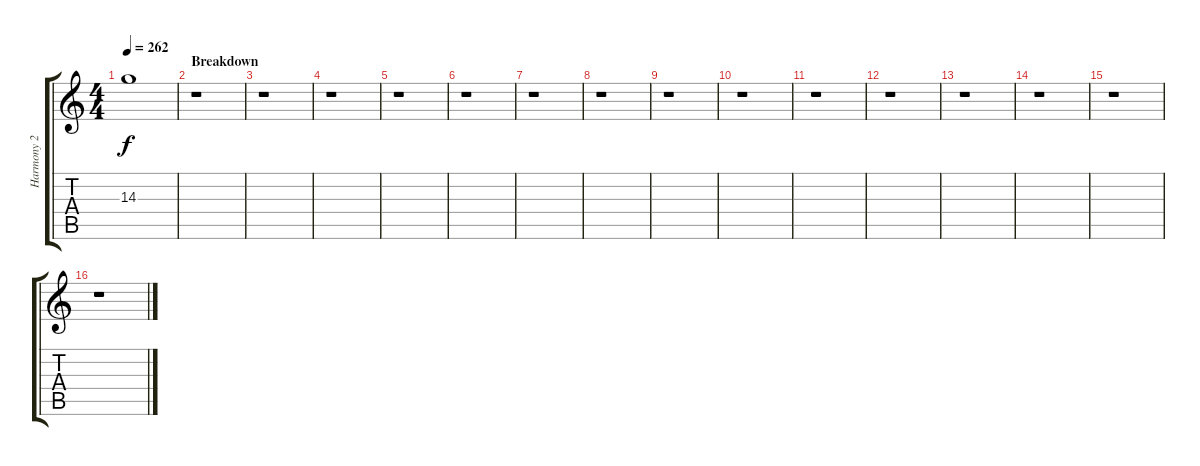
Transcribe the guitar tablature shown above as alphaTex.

\track ("Harmony 2" "Harmony 2") {instrument overdrivenguitar}
\staff {score tabs}
\tuning (D4 A3 F3 C3 G2 C2) {hide}
\ts (4 4)
\tempo 262
\clef g2
\ks aminor
14.3{t}.1{dy f} |
\section ("" "Breakdown")
r.1 |
r.1 |
r.1 |
r.1 |
r.1 |
r.1 |
r.1 |
r.1 |
r.1 |
r.1 |
r.1 |
r.1 |
r.1 |
r.1 |
r.1
